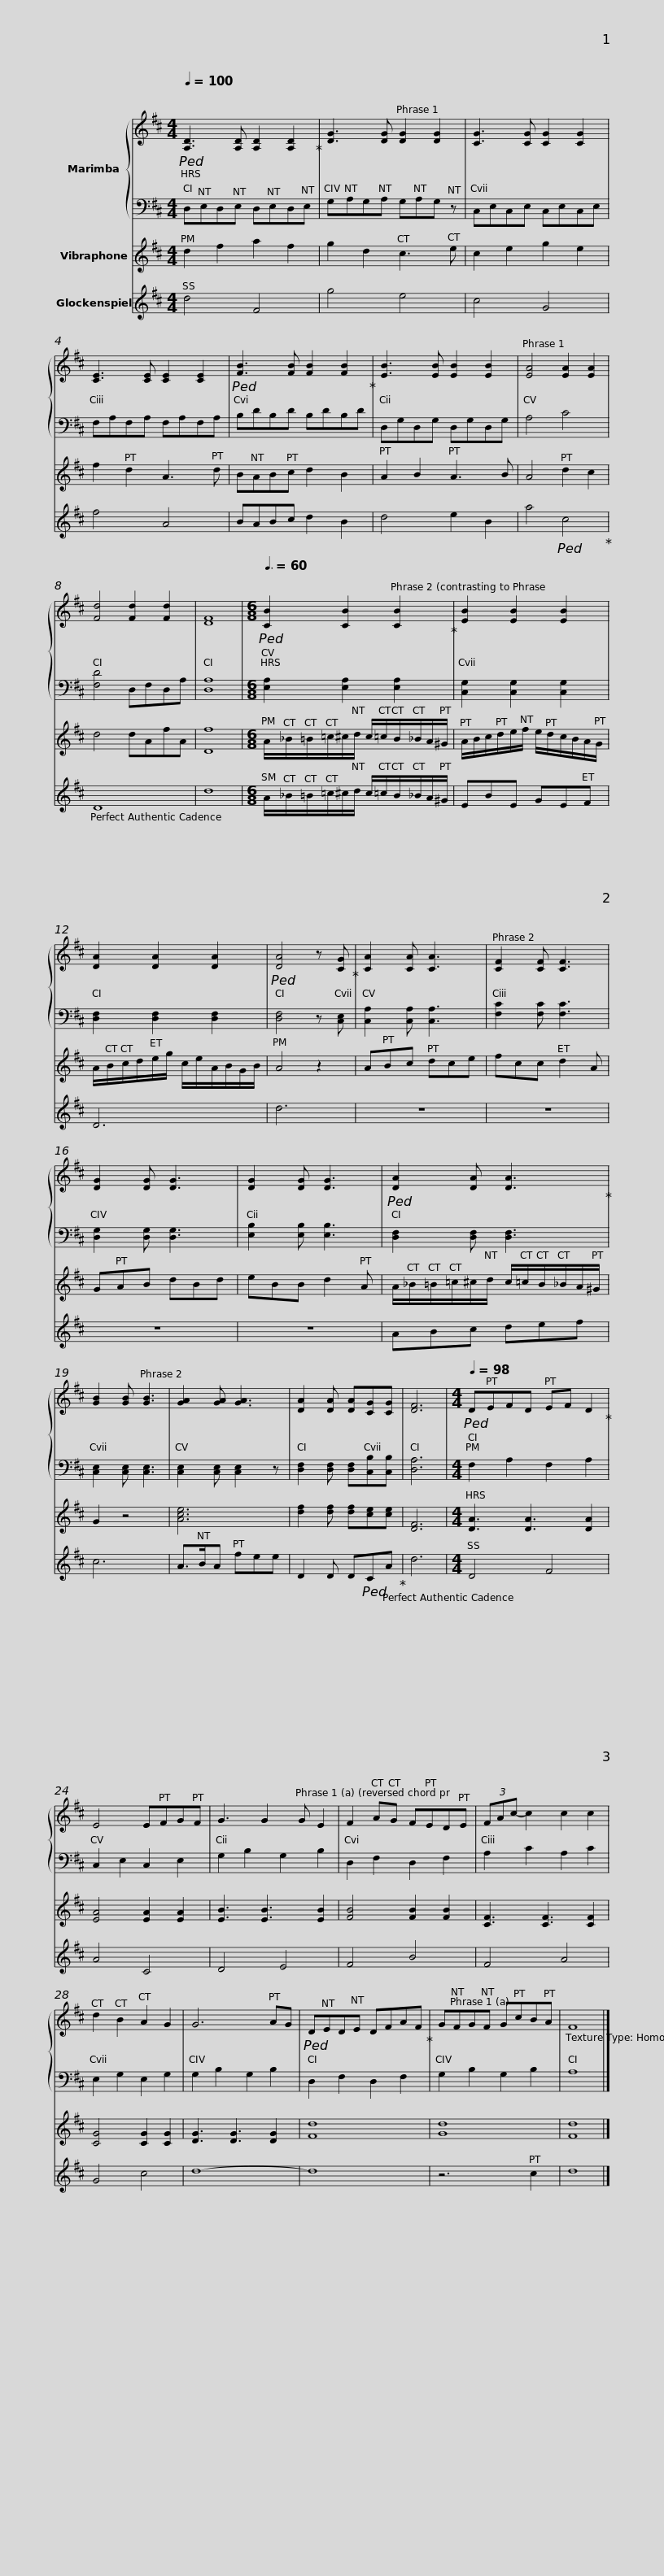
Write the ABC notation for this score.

X:1
%%score { 1 | 2 } 3 4
L:1/8
Q:1/4=100
M:4/4
I:linebreak $
K:D
V:1 treble
V:2 bass
V:3 treble
V:4 treble transpose=24
V:1
!ped! [A,D]3 [A,D] [A,D]2 [A,D]2!ped-up! | [DG]3 [DG] [DG]2 [DG]2 | [CG]3 [CG] [CG]2 [CG]2 | [CE]3 [CE] [CE]2 [CE]2 |!ped! [FB]3 [FB] [FB]2 [FB]2!ped-up! |$ %5
 [EB]3 [EB] [EB]2 [EB]2 | [EA]4 [EA]2 [EA]2 | [Fd]4 [Fd]2 [Fd]2 | [DF]8 |$[M:6/8][Q:3/8=60]!ped! [CB]2 [CB]2 [CB]2!ped-up! | %10
 [EB]2 [EB]2 [EB]2 | [DA]2 [DA]2 [DA]2 |$!ped! [DA]4 z [CG]!ped-up! | [CA]2 [CA] [CA]3 | [CF]2 [CF] [CF]3 | %15
 [DG]2 [DG] [DG]3 | [DG]2 [DG] [DG]3 |!ped! [DA]2 [DA] [DA]3!ped-up! |$ [GB]2 [GB] [GB]3 | [GA]2 [GA] [GA]3 | %20
 [DA]2 [DA] [DA][CG][CG] | [DF]6 |$[M:4/4][Q:1/4=98]!ped! DEFD EF D2!ped-up! | E4 EFGF | G3 G2 G E2 | %25
 F2 AG FEDE | (3FAc- c2 c2 c2 | d2 B2 A2 G2 | G6 AG |$!ped! DEDE DFAF!ped-up! | %30
 GFGF GcBA | F8 |] %32
V:2
 D,E,D,E, D,E,D,E, | G,A,G,A, G,A,G, z | C,E,C,E, C,E,C,E, | F,A,F,A, F,A,F,A, | B,DB,D B,DB,D |$ %5
 D,G,D,G, D,G,D,G, | A,4 C4 | [F,D]4 D,F,D,A, | [D,A,]8 |$[M:6/8] [E,A,]2 [E,A,]2 [E,A,]2 | %10
 [C,G,]2 [C,G,]2 [C,G,]2 | [D,F,]2 [D,F,]2 [D,F,]2 |$ [D,F,]4 z [C,E,] | [C,A,]2 [C,A,] [C,A,]3 | [F,C]2 [F,C] [F,C]3 | %15
 [D,G,]2 [D,G,] [D,G,]3 | [E,B,]2 [E,B,] [E,B,]3 | [D,F,]2 [D,F,] [D,F,]3 |$ [C,E,]2 [C,E,] [C,E,]3 | [C,E,]2 [C,E,] [C,E,]2 z | %20
 [D,F,]2 [D,F,] [D,F,][C,B,][C,B,] | [D,A,]6 |$[M:4/4] F,2 A,2 F,2 A,2 | C,2 E,2 C,2 E,2 | G,2 B,2 G,2 B,2 | %25
 D,2 F,2 D,2 F,2 | A,2 C2 A,2 C2 | E,2 G,2 E,2 G,2 | G,2 B,2 G,2 B,2 |$ D,2 F,2 D,2 F,2 | %30
 G,2 B,2 G,2 B,2 | A,8 |] %32
V:3
 d2 f2 a2 f2 | g2 d2 c3 e | c2 e2 g2 e2 | f2 d2 A3 d | BABc d2 B2 |$ %5
 A2 B2 A3 B | A4 d2 c2 | d4 dAfA | [Df]8 |$[M:6/8] A/_B/=B/=c/^c/d/ c/=c/B/_B/A/^G/ | %10
 A/B/c/d/e/f/ e/d/c/B/A/G/ | A/B/c/d/e/g/ c/e/A/B/G/B/ |$ A4 z2 | ABc dce | fcc d2 A | %15
 GAB dBd | eBB d2 A | A/_B/=B/=c/^c/d/ c/=c/B/_B/A/^G/ |$ G2 z4 | [Ace]6 | %20
 [df]2 [df] [df][ce][ce] | [DF]6 |$[M:4/4] [DA]3 [DA]3 [DA]2 | [EA]4 [EA]2 [EA]2 | [EB]3 [EB]3 [EB]2 | %25
 [FB]4 [FB]2 [FB]2 | [CF]3 [CF]3 [CF]2 | [CG]4 [CG]2 [CG]2 | [DG]3 [DG]3 [DG]2 |$ [Fd]8 | %30
 [Gd]8 | [Fd]8 |] %32
V:4
 d4 F4 | g4 e4 | c4 G4 | f4 A4 | BABc d2 B2 |$ %5
 d4 e2 B2 | a4!ped! c4!ped-up! | D8 | d8 |$[M:6/8] A/_B/=B/=c/^c/d/ c/=c/B/_B/A/^G/ | %10
 EBE GEF | D6 |$ d6 | z6 | z6 | %15
 z6 | z6 | ABc def |$ c6 | A>BA fee | %20
 D2 D D!ped!CA!ped-up! | d6 |$[M:4/4] D4 F4 | A4 C4 | D4 E4 | %25
 F4 B4 | F4 A4 | G4 c4 | d8- |$ d8 | %30
 z6 c2 | d8 |] %32
